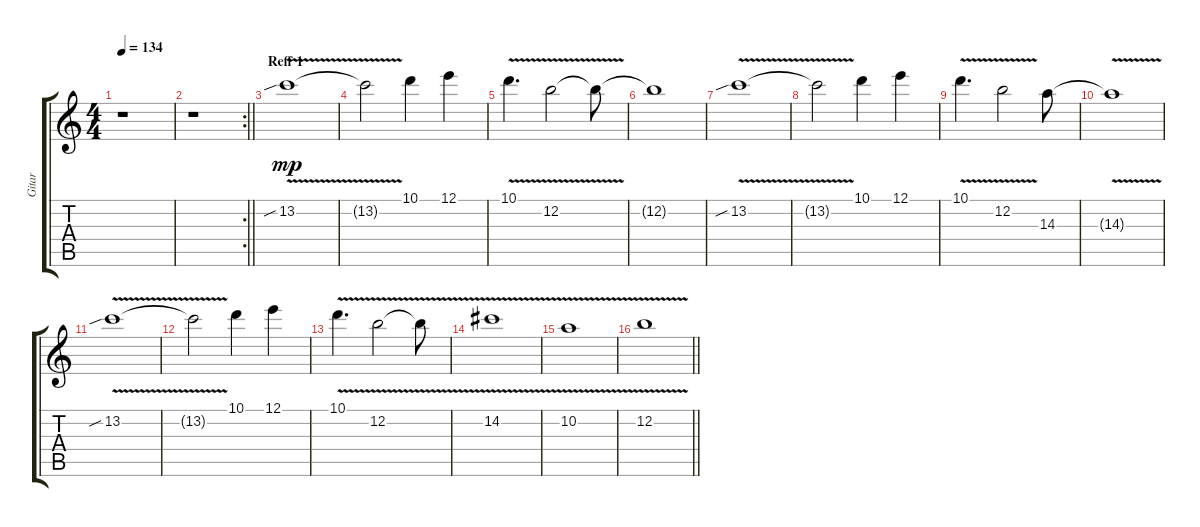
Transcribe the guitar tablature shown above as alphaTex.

\track ("Gitar" "Gitar") {instrument overdrivenguitar}
\staff {score tabs}
\tuning (E4 B3 G3 D3 A2 E2) {hide}
\ts (4 4)
\tempo 134
\clef g2
\ks c
r.1{dy f} |
\rc 2
\barLineRight lightlight
r.1 |
\section ("" "Reff 1")
13.2{v sib}.1{dy mp} |
13.2{t}.2 10.1.4 12.1.4 |
10.1{v}.4{d} 12.2{v}.2 12.2{t}.8 |
12.2{t}.1 |
13.2{v sib}.1 |
13.2{t}.2 10.1.4 12.1.4 |
10.1{v}.4{d} 12.2{v}.2 14.3.8 |
14.3{v t}.1 |
13.2{v sib}.1 |
13.2{t}.2 10.1.4 12.1.4 |
10.1{v}.4{d} 12.2{v}.2 12.2{t}.8 |
14.2{v}.1 |
10.2{v}.1 |
\barLineRight lightlight
12.2{v}.1
